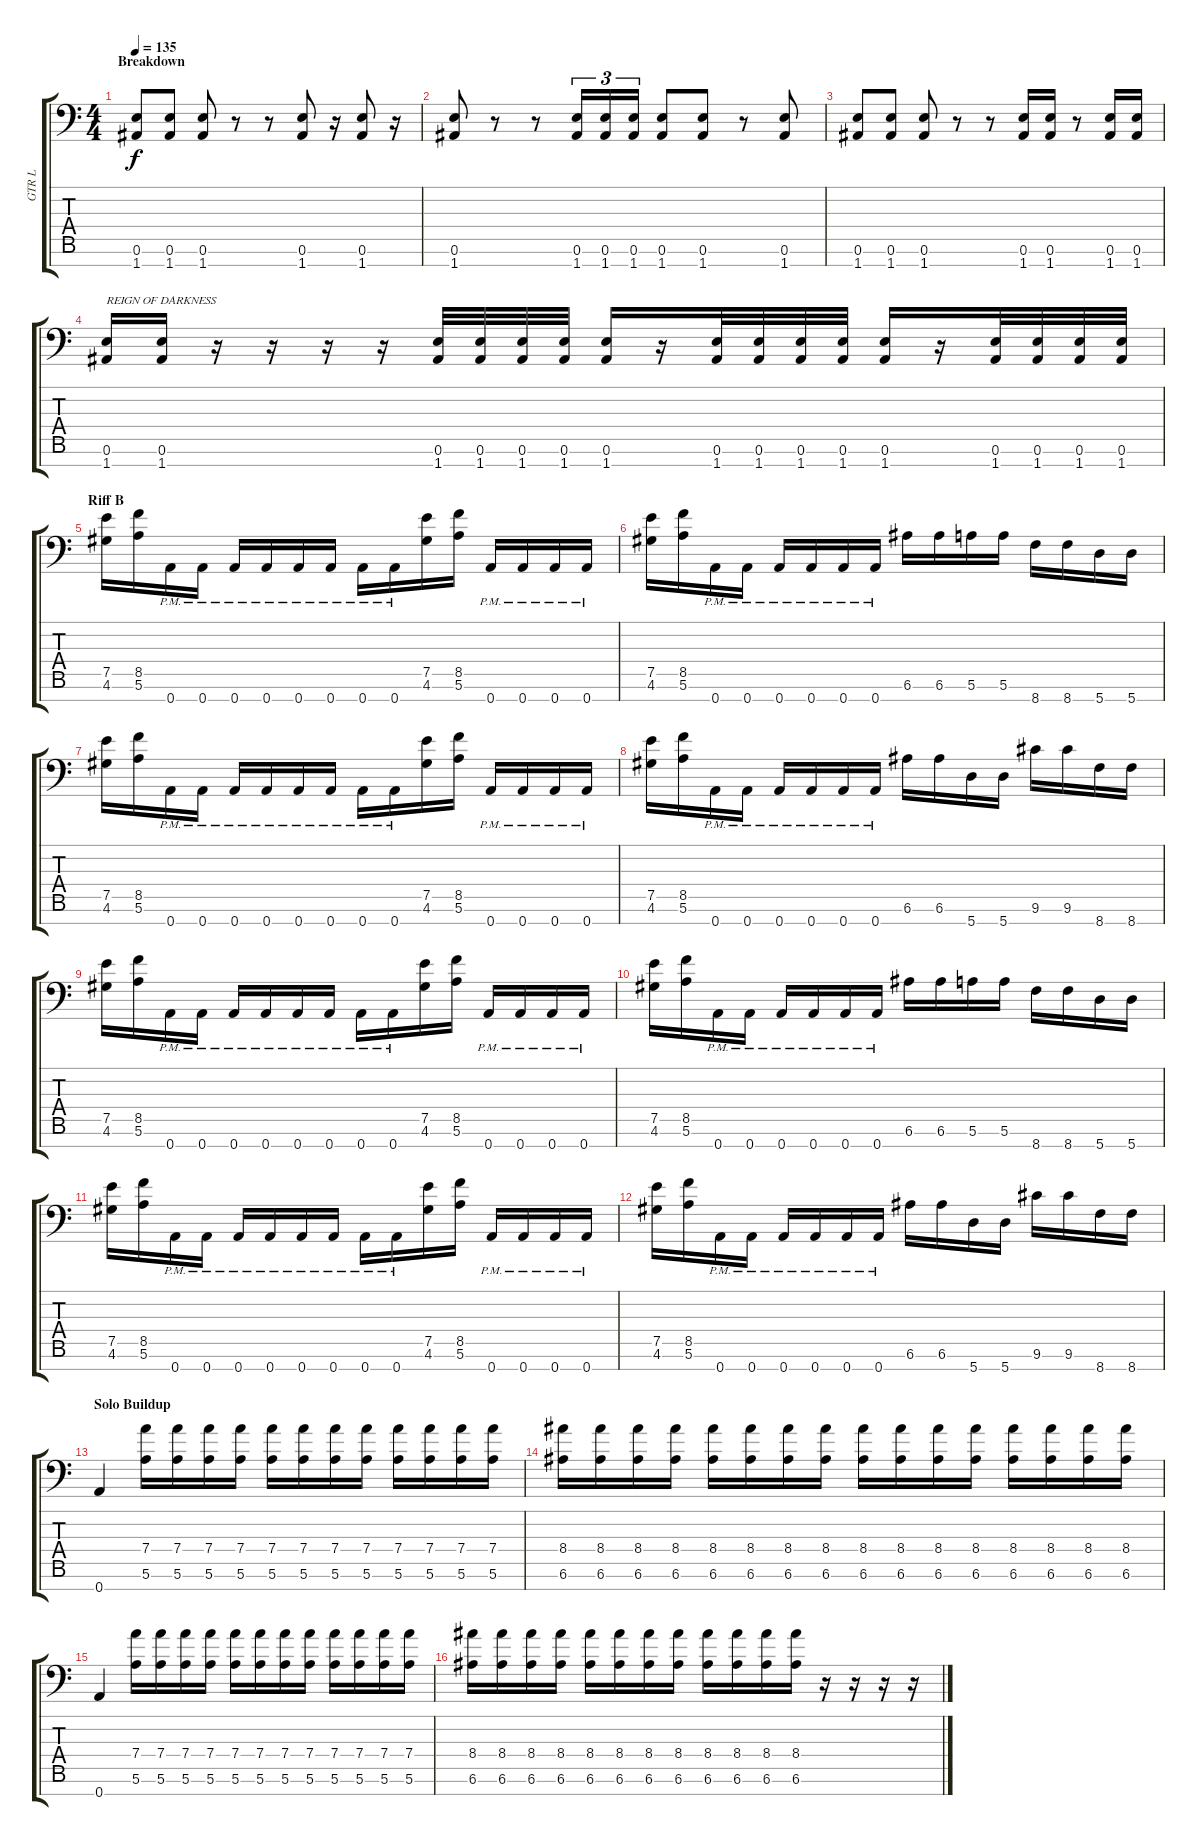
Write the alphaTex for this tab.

\track ("GTR L" "GTR L") {instrument distortionguitar}
\staff {score tabs}
\tuning (E4 B3 G3 D3 A2 E2 A1) {hide}
\ts (4 4)
\section ("" "Breakdown")
\tempo 135
\clef f4
\ks c
(0.6 1.7).8{dy f} (0.6 1.7).8 (0.6 1.7).8 r.8 r.8 (0.6 1.7).8 r.16 (0.6 1.7).8 r.16 |
(0.6 1.7).8 r.8 r.8 (0.6 1.7).16{tu (3 2)} (0.6 1.7).16{tu (3 2)} (0.6 1.7).16{tu (3 2)} (0.6 1.7).8 (0.6 1.7).8 r.8 (0.6 1.7).8 |
(0.6 1.7).8 (0.6 1.7).8 (0.6 1.7).8 r.8 r.8 (0.6 1.7).16 (0.6 1.7).16 r.8 (0.6 1.7).16 (0.6 1.7).16 |
(0.6 1.7).16{txt "REIGN OF DARKNESS"} (0.6 1.7).16 r.16 r.16 r.16 r.16 (0.6 1.7).32 (0.6 1.7).32 (0.6 1.7).32 (0.6 1.7).32 (0.6 1.7).16 r.16 (0.6 1.7).32 (0.6 1.7).32 (0.6 1.7).32 (0.6 1.7).32 (0.6 1.7).16 r.16 (0.6 1.7).32 (0.6 1.7).32 (0.6 1.7).32 (0.6 1.7).32 |
\section ("" "Riff B")
(7.5 4.6).16 (8.5 5.6).16 0.7{pm}.16 0.7{pm}.16 0.7{pm}.16 0.7{pm}.16 0.7{pm}.16 0.7{pm}.16 0.7{pm}.16 0.7{pm}.16 (7.5 4.6).16 (8.5 5.6).16 0.7{pm}.16 0.7{pm}.16 0.7{pm}.16 0.7{pm}.16 |
(7.5 4.6).16 (8.5 5.6).16 0.7{pm}.16 0.7{pm}.16 0.7{pm}.16 0.7{pm}.16 0.7{pm}.16 0.7{pm}.16 6.6.16 6.6.16 5.6.16 5.6.16 8.7.16 8.7.16 5.7.16 5.7.16 |
(7.5 4.6).16 (8.5 5.6).16 0.7{pm}.16 0.7{pm}.16 0.7{pm}.16 0.7{pm}.16 0.7{pm}.16 0.7{pm}.16 0.7{pm}.16 0.7{pm}.16 (7.5 4.6).16 (8.5 5.6).16 0.7{pm}.16 0.7{pm}.16 0.7{pm}.16 0.7{pm}.16 |
(7.5 4.6).16 (8.5 5.6).16 0.7{pm}.16 0.7{pm}.16 0.7{pm}.16 0.7{pm}.16 0.7{pm}.16 0.7{pm}.16 6.6.16 6.6.16 5.7.16 5.7.16 9.6.16 9.6.16 8.7.16 8.7.16 |
(7.5 4.6).16 (8.5 5.6).16 0.7{pm}.16 0.7{pm}.16 0.7{pm}.16 0.7{pm}.16 0.7{pm}.16 0.7{pm}.16 0.7{pm}.16 0.7{pm}.16 (7.5 4.6).16 (8.5 5.6).16 0.7{pm}.16 0.7{pm}.16 0.7{pm}.16 0.7{pm}.16 |
(7.5 4.6).16 (8.5 5.6).16 0.7{pm}.16 0.7{pm}.16 0.7{pm}.16 0.7{pm}.16 0.7{pm}.16 0.7{pm}.16 6.6.16 6.6.16 5.6.16 5.6.16 8.7.16 8.7.16 5.7.16 5.7.16 |
(7.5 4.6).16 (8.5 5.6).16 0.7{pm}.16 0.7{pm}.16 0.7{pm}.16 0.7{pm}.16 0.7{pm}.16 0.7{pm}.16 0.7{pm}.16 0.7{pm}.16 (7.5 4.6).16 (8.5 5.6).16 0.7{pm}.16 0.7{pm}.16 0.7{pm}.16 0.7{pm}.16 |
(7.5 4.6).16 (8.5 5.6).16 0.7{pm}.16 0.7{pm}.16 0.7{pm}.16 0.7{pm}.16 0.7{pm}.16 0.7{pm}.16 6.6.16 6.6.16 5.7.16 5.7.16 9.6.16 9.6.16 8.7.16 8.7.16 |
\section ("" "Solo Buildup")
0.7.4 (7.4 5.6).16 (7.4 5.6).16 (7.4 5.6).16 (7.4 5.6).16 (7.4 5.6).16 (7.4 5.6).16 (7.4 5.6).16 (7.4 5.6).16 (7.4 5.6).16 (7.4 5.6).16 (7.4 5.6).16 (7.4 5.6).16 |
(8.4 6.6).16 (8.4 6.6).16 (8.4 6.6).16 (8.4 6.6).16 (8.4 6.6).16 (8.4 6.6).16 (8.4 6.6).16 (8.4 6.6).16 (8.4 6.6).16 (8.4 6.6).16 (8.4 6.6).16 (8.4 6.6).16 (8.4 6.6).16 (8.4 6.6).16 (8.4 6.6).16 (8.4 6.6).16 |
0.7.4 (7.4 5.6).16 (7.4 5.6).16 (7.4 5.6).16 (7.4 5.6).16 (7.4 5.6).16 (7.4 5.6).16 (7.4 5.6).16 (7.4 5.6).16 (7.4 5.6).16 (7.4 5.6).16 (7.4 5.6).16 (7.4 5.6).16 |
(8.4 6.6).16 (8.4 6.6).16 (8.4 6.6).16 (8.4 6.6).16 (8.4 6.6).16 (8.4 6.6).16 (8.4 6.6).16 (8.4 6.6).16 (8.4 6.6).16 (8.4 6.6).16 (8.4 6.6).16 (8.4 6.6).16 r.16 r.16 r.16 r.16
